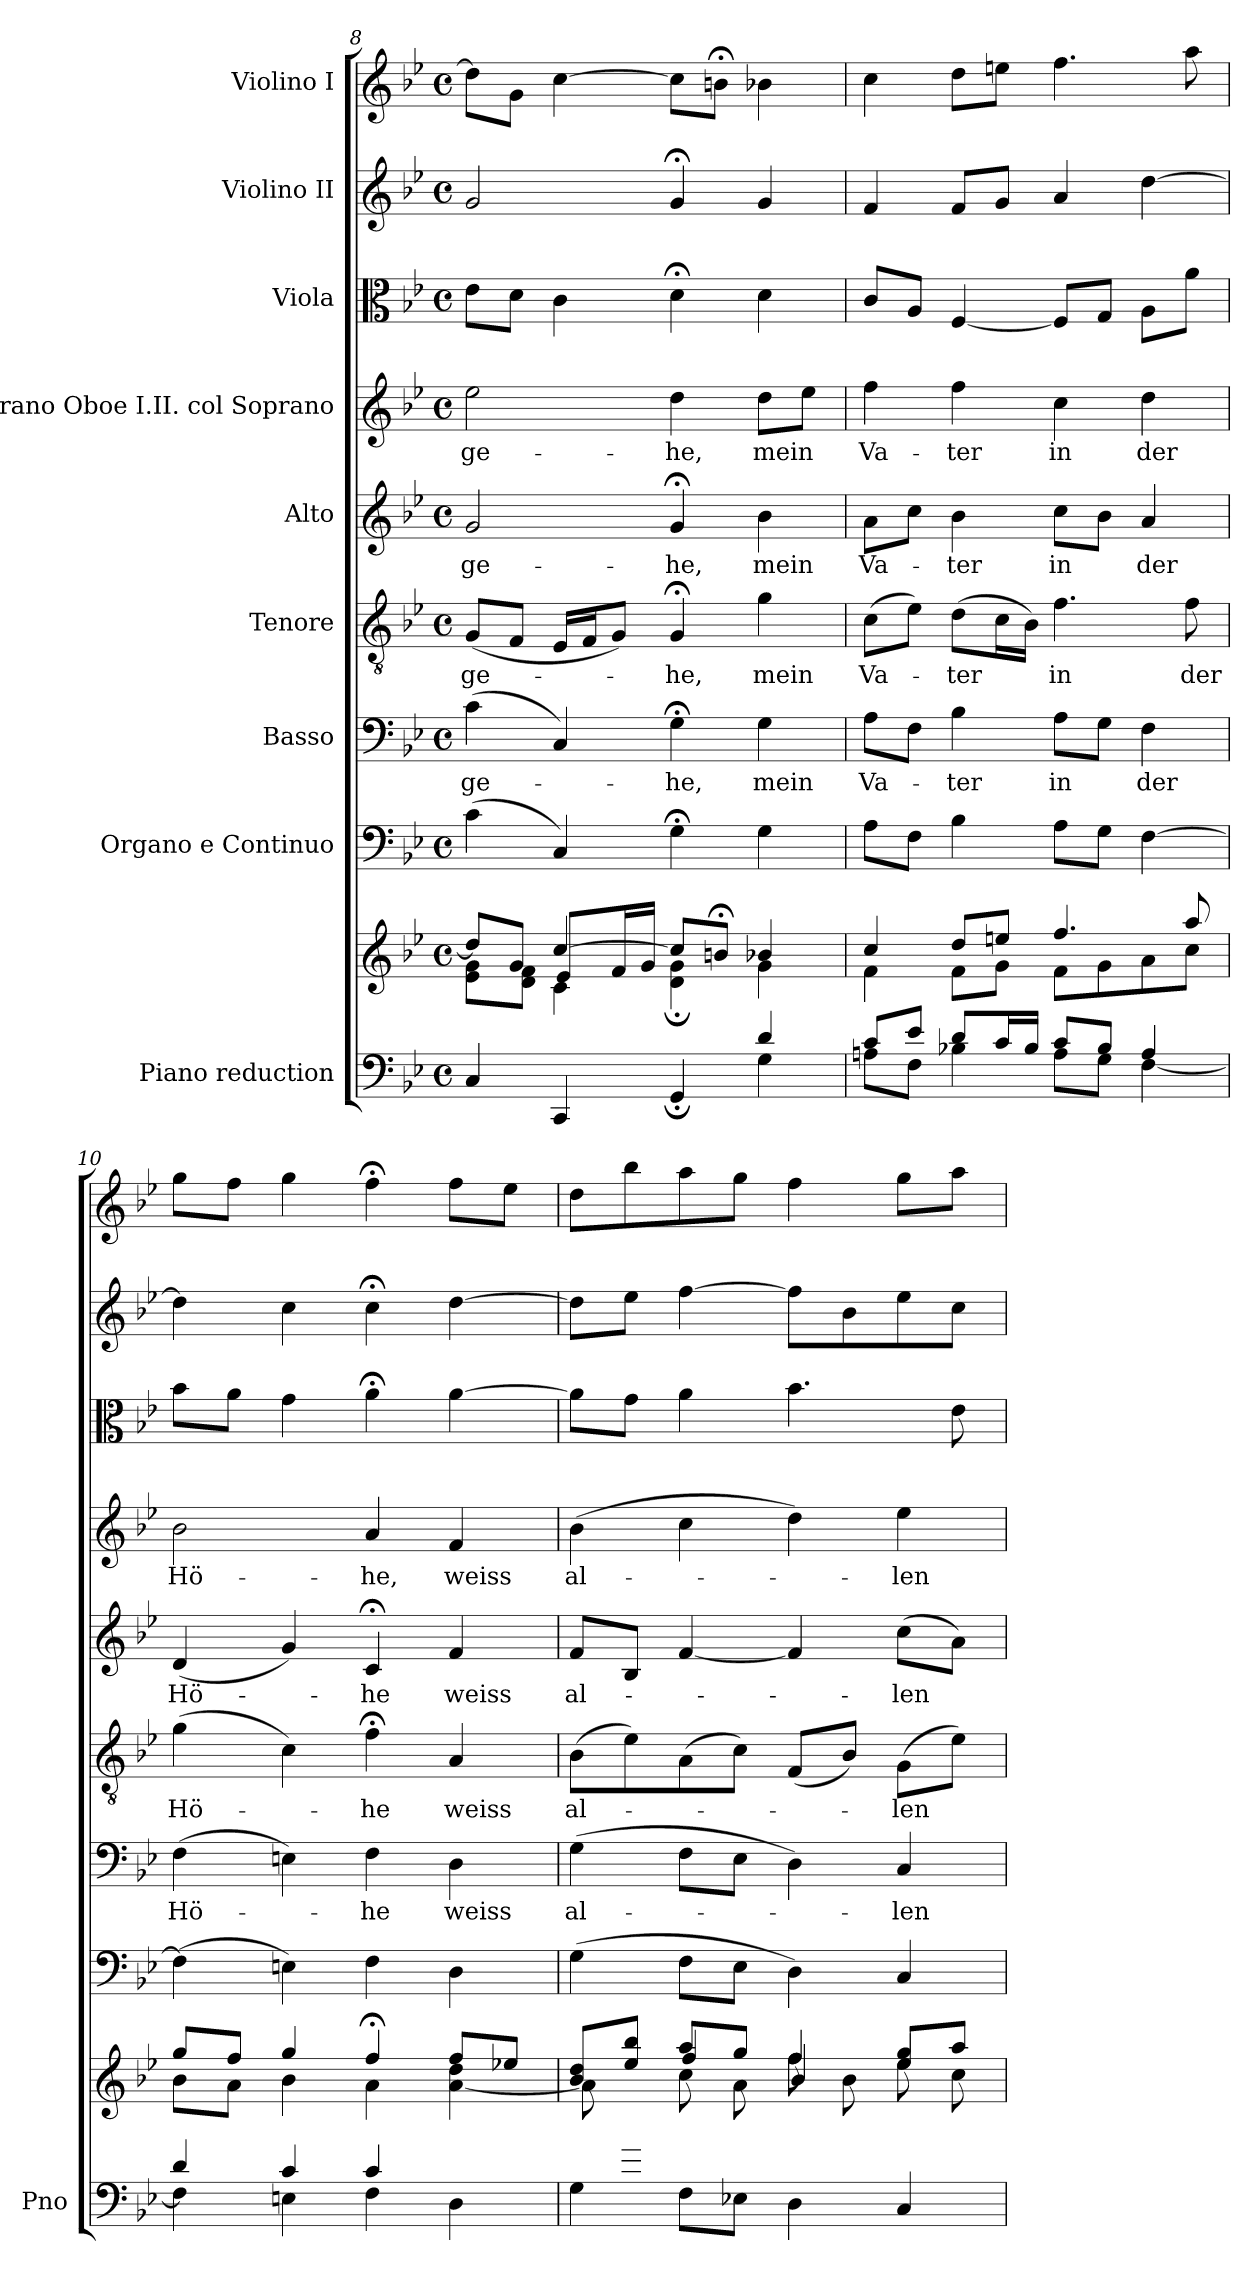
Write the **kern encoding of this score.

**kern	**kern	**kern	**kern	**text	**kern	**text	**kern	**text	**kern	**text	**kern	**kern	**kern
*part9	*part9	*part8	*part7	*part7	*part6	*part6	*part5	*part5	*part4	*part4	*part3	*part2	*part1
*staff10	*staff9	*staff8	*staff7	*staff7	*staff6	*staff6	*staff5	*staff5	*staff4	*staff4	*staff3	*staff2	*staff1
*I"Piano reduction	*	*I"Organo e Continuo	*I"Basso	*	*I"Tenore	*	*I"Alto	*	*I"Soprano Oboe I.II. col Soprano	*	*I"Viola	*I"Violino II	*I"Violino I
*I'Pno	*	*	*	*	*	*	*	*	*	*	*	*	*
*clefF4	*clefG2	*clefF4	*clefF4	*	*clefGv2	*	*clefG2	*	*clefG2	*	*clefC3	*clefG2	*clefG2
*k[b-e-]	*k[b-e-]	*k[b-e-]	*k[b-e-]	*	*k[b-e-]	*	*k[b-e-]	*	*k[b-e-]	*	*k[b-e-]	*k[b-e-]	*k[b-e-]
*M4/4	*M4/4	*M4/4	*M4/4	*	*M4/4	*	*M4/4	*	*M4/4	*	*M4/4	*M4/4	*M4/4
*met(c)	*met(c)	*met(c)	*met(c)	*	*met(c)	*	*met(c)	*	*met(c)	*	*met(c)	*met(c)	*met(c)
=8	=8	=8	=8	=8	=8	=8	=8	=8	=8	=8	=8	=8	=8
*^	*^	*	*	*	*	*	*	*	*	*	*	*	*
*	*	*	*^	*	*	*	*	*	*	*	*	*	*	*	*
!	!	!	!	!	!	!	!LO:LY:b	!	!LO:LY:b	!	!LO:LY:b	!	!LO:LY:b	!	!	!
2.ryy	4C/	8dd/L]	8e-\ 8g\L	4ryy	(>4c\	(>4c\	ge-	(<8G/L	ge-	2g/	ge-	2ee-\	ge-	8e-\L	2g/	8dd\L]
.	.	8g/J	8d\ 8f\J	.	.	.	.	8F/J	.	.	.	.	.	8d\J	.	8g\J
.	4CC/	[4cc/	4c\	8e-/L	4C/)	4C/)	.	16E-/LL	.	.	.	.	.	4c\	.	[4cc\
.	.	.	.	.	.	.	.	16F/J	.	.	.	.	.	.	.	.
.	.	.	.	16f/L	.	.	.	8G/J)	.	.	.	.	.	.	.	.
.	.	.	.	16g/JJ	.	.	.	.	.	.	.	.	.	.	.	.
!	!	!	!	!	!	!	!LO:LY:b	!	!LO:LY:b	!	!LO:LY:b	!	!LO:LY:b	!	!	!
.	4GG;/	8cc/L]	4d\; 4g\;	4ryy	4G;<\	4G;<\	-he,	4G;</	-he,	4g;</	-he,	4dd\	he,	4d;<\	4g;</	8cc\L]
.	.	8bn;</J	.	.	.	.	.	.	.	.	.	.	.	.	.	8bn;<\J
!	!	!	!	!	!	!	!LO:LY:b	!	!LO:LY:b	!	!LO:LY:b	!	!LO:LY:b	!	!	!
4d/	4G\	4b-X/	4g\	4ryy	4G\	4G\	mein	4g\	mein	4b-\	mein	8dd\L	mein	4d\	4g/	4b-X\
.	.	.	.	.	.	.	.	.	.	.	.	8ee-\J	.	.	.	.
*	*	*	*v	*v	*	*	*	*	*	*	*	*	*	*	*	*
!!LO:PB:g=z
=9	=9	=9	=9	=9	=9	=9	=9	=9	=9	=9	=9	=9	=9	=9	=9
!	!	!	!	!	!	!LO:LY:b	!	!LO:LY:b	!	!LO:LY:b	!	!LO:LY:b	!	!	!
8c/L	8An\L	4cc/	4f\	8A\L	8A\L	Va-	(>8c\L	Va-	8a\L	Va-	4ff\	Va-	8c/L	4f/	4cc\
8e-/J	8F\J	.	.	8F\J	8F\J	.	8e-\J)	.	8cc\J	.	.	.	8A/J	.	.
!	!	!	!	!	!	!LO:LY:b	!	!LO:LY:b	!	!LO:LY:b	!	!LO:LY:b	!	!	!
8d/L	4B-X\	8dd/L	8f\L	4B-\	4B-\	-ter	(>8d\L	-ter	4b-\	-ter	4ff\	ter	[4F/	8f/L	8dd\L
16c/L	.	8een/J	8g\J	.	.	.	16c\L	.	.	.	.	.	.	8g/J	8een\J
16B-/JJ	.	.	.	.	.	.	16B-\JJ)	.	.	.	.	.	.	.	.
!	!	!	!	!	!	!LO:LY:b	!	!LO:LY:b	!	!LO:LY:b	!	!LO:LY:b	!	!	!
8c/L	8A\L	4.ff/	8f\L	8A\L	8A\L	in	4.f\	in	8cc\L	in	4cc\	in	8F/L]	4a/	4.ff\
8B-/J	8G\J	.	8g\	8G\J	8G\J	.	.	.	8b-\J	.	.	.	8G/J	.	.
!	!	!	!	!	!	!LO:LY:b	!	!	!	!LO:LY:b	!	!LO:LY:b	!	!	!
4A/	[4F\	.	8a\	[4F\	4F\	der	.	.	4a/	der	4dd\	der	8A\L	[4dd\	.
!	!	!	!	!	!	!	!	!LO:LY:b	!	!	!	!	!	!	!
.	.	8aa/	8cc\J	.	.	.	8f\	der	.	.	.	.	8a\J	.	8aa\
=10	=10	=10	=10	=10	=10	=10	=10	=10	=10	=10	=10	=10	=10	=10	=10
!	!	!	!	!	!	!LO:LY:b	!	!LO:LY:b	!	!LO:LY:b	!	!LO:LY:b	!	!	!
4d/	4F\]	8gg/L	8b-\L	(>4F\]	(>4F\	Hö-	(>4g\	Hö-	(<4d/	Hö-	2b-\	Hö-	8b-\L	4dd\]	8gg\L
.	.	8ff/J	8a\J	.	.	.	.	.	.	.	.	.	8a\J	.	8ff\J
4c/	4En\	4gg/	4b-\	4En\)	4En\)	.	4c\)	.	4g/)	.	.	.	4g\	4cc\	4gg\
!	!	!	!	!	!	!LO:LY:b	!	!LO:LY:b	!	!LO:LY:b	!	!LO:LY:b	!	!	!
4c/	4F\	4ff;</	4a\	4F\	4F\	-he	4f;<\	-he	4c;</	-he	4a/	he,	4a;<\	4cc;<\	4ff;<\
!	!	!	!	!	!	!LO:LY:b	!	!LO:LY:b	!	!LO:LY:b	!	!LO:LY:b	!	!	!
4ryy	4D\	8ff/L	[4a\ 4dd\	4D\	4D\	weiss	4A/	weiss	4f/	weiss	4f/	weiss	[4a\	[4dd\	8ff\L
.	.	8ee-X/J	.	.	.	.	.	.	.	.	.	.	.	.	8ee-\J
=11	=11	=11	=11	=11	=11	=11	=11	=11	=11	=11	=11	=11	=11	=11	=11
*	*	*	*^	*	*	*	*	*	*	*	*	*	*	*	*
!	!	!	!	!	!	!	!LO:LY:b	!	!LO:LY:b	!	!LO:LY:b	!	!LO:LY:b	!	!	!
8ryy	4G\	8b-/ 8dd/L	8a\L]	4ryy	(>4G\	(>4G\	al-	(>8B-\L	al-	8f/L	al-	(>4b-\	al-	8a\L]	8dd\L]	8dd\L
8g/J	.	8ee-/ 8bb-/J	8ryy	.	.	.	.	8e-\)	.	8B-/J	.	.	.	8g\J	8ee-\J	8bb-\
2.ryy	8F\L	8aa/L	8cc\L	4ff/	8F\L	8F\L	.	(>8A\	.	[4f/	.	4cc\	.	4a\	[4ff\	8aa\
.	8E-X\J	8gg/J	8a\J	.	8E-\J	8E-\J	.	8c\J)	.	.	.	.	.	.	.	8gg\J
.	4D\	4ff/	8ff\L	4b-/	4D\)	4D\)	.	(<8F/L	.	4f/]	.	4dd\)	.	4.b-\	8ff\L]	4ff\
.	.	.	8b-\	.	.	.	.	8B-/J)	.	.	.	.	.	.	8b-\	.
!	!	!	!	!	!	!	!LO:LY:b	!	!LO:LY:b	!	!LO:LY:b	!	!LO:LY:b	!	!	!
.	4C/	8gg/L	8ee-\	4ee-/	4C/	4C/	-len	(>8G\L	-len	(>8cc\L	-len	4ee-\	-len	.	8ee-\	8gg\L
.	.	8aa/J	8cc\J	.	.	.	.	8e-\J)	.	8a\J)	.	.	.	8e-\	8cc\J	8aa\J
*v	*v	*	*	*	*	*	*	*	*	*	*	*	*	*	*	*
*	*v	*v	*v	*	*	*	*	*	*	*	*	*	*	*	*
=	=	=	=	=	=	=	=	=	=	=	=	=	=
*-	*-	*-	*-	*-	*-	*-	*-	*-	*-	*-	*-	*-	*-
